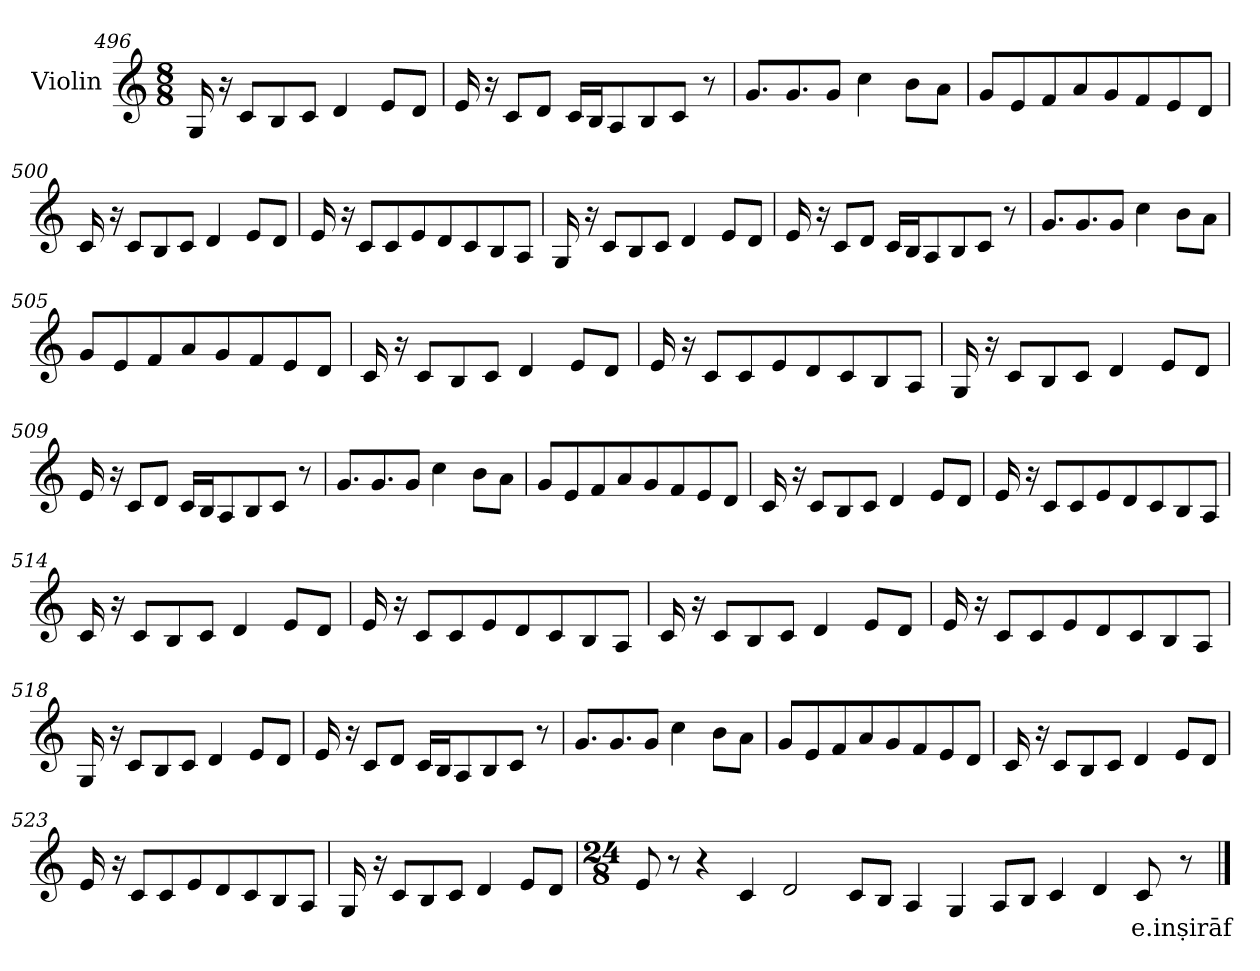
**kern	**text
*part1	*part1
*staff1	*staff1
*I"Violin	*
*clefG2	*
*k[]	*
*M8/8	*
=496	=496
16G/	.
16r	.
8c/L	.
8B/	.
8c/J	.
4d/	.
8e/L	.
8d/J	.
!!LO:LB:g=z
=497	=497
16e/	.
16r	.
8c/L	.
8d/J	.
16c/LL	.
16B/J	.
8A/	.
8B/	.
8c/J	.
8r	.
=498	=498
8.g/L	.
8.g/	.
8g/J	.
4cc\	.
8b\L	.
8a\J	.
=499	=499
8g/L	.
8e/	.
8f/	.
8a/	.
8g/	.
8f/	.
8e/	.
8d/J	.
=500	=500
16c/	.
16r	.
8c/L	.
8B/	.
8c/J	.
4d/	.
8e/L	.
8d/J	.
!!LO:LB:g=z
=501	=501
16e/	.
16r	.
8c/L	.
8c/	.
8e/	.
8d/	.
8c/	.
8B/	.
8A/J	.
=502	=502
16G/	.
16r	.
8c/L	.
8B/	.
8c/J	.
4d/	.
8e/L	.
8d/J	.
=503	=503
16e/	.
16r	.
8c/L	.
8d/J	.
16c/LL	.
16B/J	.
8A/	.
8B/	.
8c/J	.
8r	.
!!LO:LB:g=z
=504	=504
8.g/L	.
8.g/	.
8g/J	.
4cc\	.
8b\L	.
8a\J	.
=505	=505
8g/L	.
8e/	.
8f/	.
8a/	.
8g/	.
8f/	.
8e/	.
8d/J	.
=506	=506
16c/	.
16r	.
8c/L	.
8B/	.
8c/J	.
4d/	.
8e/L	.
8d/J	.
=507	=507
16e/	.
16r	.
8c/L	.
8c/	.
8e/	.
8d/	.
8c/	.
8B/	.
8A/J	.
!!LO:LB:g=z
=508	=508
16G/	.
16r	.
8c/L	.
8B/	.
8c/J	.
4d/	.
8e/L	.
8d/J	.
=509	=509
16e/	.
16r	.
8c/L	.
8d/J	.
16c/LL	.
16B/J	.
8A/	.
8B/	.
8c/J	.
8r	.
=510	=510
8.g/L	.
8.g/	.
8g/J	.
4cc\	.
8b\L	.
8a\J	.
=511	=511
8g/L	.
8e/	.
8f/	.
8a/	.
8g/	.
8f/	.
8e/	.
8d/J	.
!!LO:LB:g=z
=512	=512
16c/	.
16r	.
8c/L	.
8B/	.
8c/J	.
4d/	.
8e/L	.
8d/J	.
=513	=513
16e/	.
16r	.
8c/L	.
8c/	.
8e/	.
8d/	.
8c/	.
8B/	.
8A/J	.
=514	=514
16c/	.
16r	.
8c/L	.
8B/	.
8c/J	.
4d/	.
8e/L	.
8d/J	.
!!LO:LB:g=z
=515	=515
16e/	.
16r	.
8c/L	.
8c/	.
8e/	.
8d/	.
8c/	.
8B/	.
8A/J	.
=516	=516
16c/	.
16r	.
8c/L	.
8B/	.
8c/J	.
4d/	.
8e/L	.
8d/J	.
=517	=517
16e/	.
16r	.
8c/L	.
8c/	.
8e/	.
8d/	.
8c/	.
8B/	.
8A/J	.
!!LO:PB:g=z
=518	=518
16G/	.
16r	.
8c/L	.
8B/	.
8c/J	.
4d/	.
8e/L	.
8d/J	.
=519	=519
16e/	.
16r	.
8c/L	.
8d/J	.
16c/LL	.
16B/J	.
8A/	.
8B/	.
8c/J	.
8r	.
=520	=520
8.g/L	.
8.g/	.
8g/J	.
4cc\	.
8b\L	.
8a\J	.
=521	=521
8g/L	.
8e/	.
8f/	.
8a/	.
8g/	.
8f/	.
8e/	.
8d/J	.
!!LO:LB:g=z
=522	=522
16c/	.
16r	.
8c/L	.
8B/	.
8c/J	.
4d/	.
8e/L	.
8d/J	.
=523	=523
16e/	.
16r	.
8c/L	.
8c/	.
8e/	.
8d/	.
8c/	.
8B/	.
8A/J	.
=524	=524
16G/	.
16r	.
8c/L	.
8B/	.
8c/J	.
4d/	.
8e/L	.
8d/J	.
!!LO:LB:g=z
=525	=525
*M24/8	*
8e/	.
8r	.
4r	.
4c/	.
2d/	.
8c/L	.
8B/J	.
4A/	.
4G/	.
8A/L	.
8B/J	.
4c/	.
4d/	.
!	!LO:LY:b
8c/	e.inṣirāf
8r	.
==	==
*-	*-
